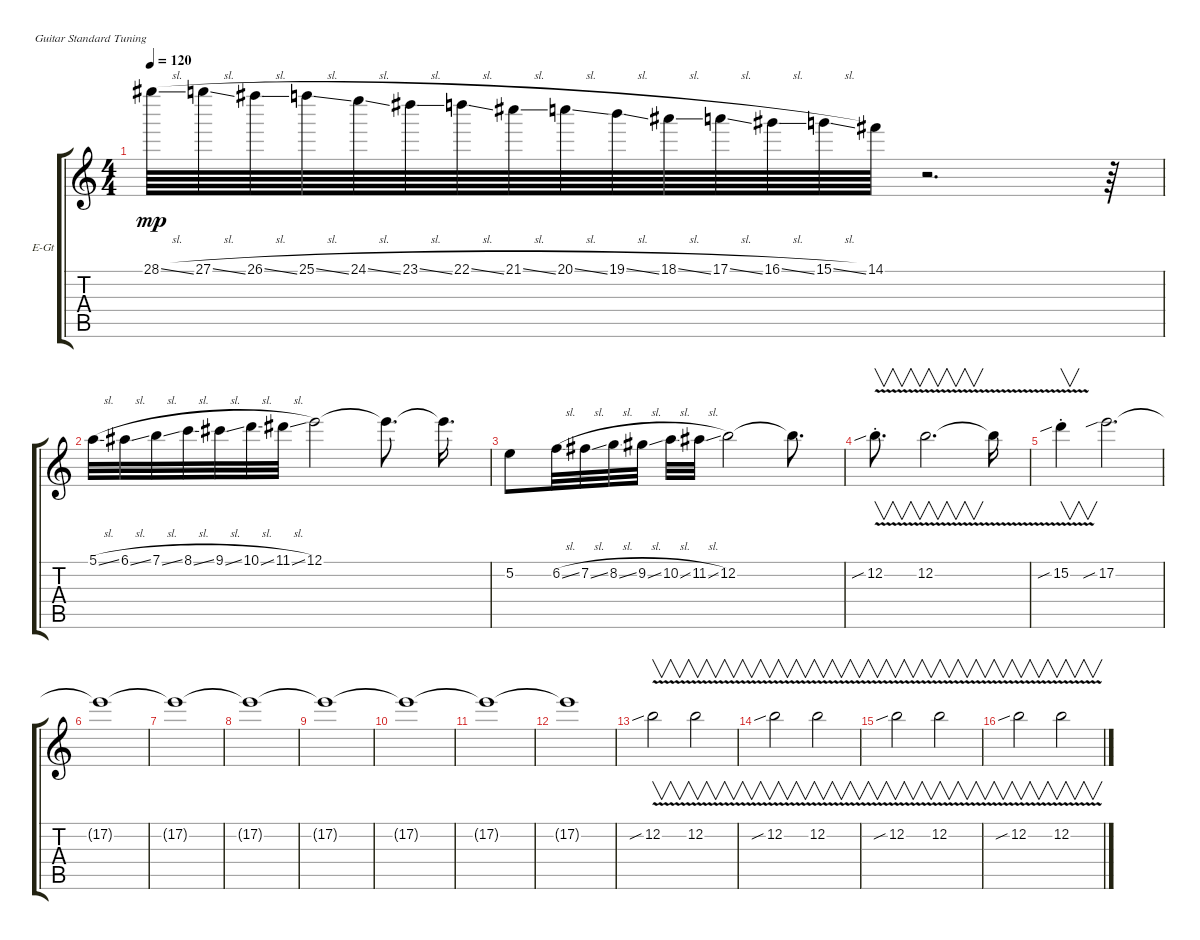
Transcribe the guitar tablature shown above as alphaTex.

\defaultSystemsLayout 4
\bracketExtendMode groupsimilarinstruments
\firstSystemTrackNameOrientation horizontal
\otherSystemsTrackNameOrientation horizontal
\track ("Slide Guitar" "E-Gt") {instrument overdrivenguitar}
\staff {score tabs}
\tuning (E4 B3 G3 D3 A2 E2)
\ts (4 4)
\tempo 120
\clef g2
\ks c
28.1{sl}.64{dy mp} 27.1{sl}.64 26.1{sl}.64 25.1{sl}.64 24.1{sl}.64 23.1{sl}.64 22.1{sl}.64 21.1{sl}.64 20.1{sl}.64 19.1{sl}.64 18.1{sl}.64 17.1{sl}.64 16.1{sl}.64 15.1{sl}.64 14.1.64 r.2{d} r.64 |
5.1{sl}.32 6.1{sl}.32 7.1{sl}.32 8.1{sl}.32 9.1{sl}.32 10.1{sl}.32 11.1{sl}.32 12.1.2 12.1{t}.8{d} 12.1{t}.16{d} |
5.2.8 6.2{sl}.32 7.2{sl}.32 8.2{sl}.32 9.2{sl}.32 10.2{sl}.32 11.2{sl}.32 12.2.2 12.2{t}.8{d} |
12.2{v sib st}.8{v d} 12.2{v}.2{v d} 12.2{t}.16 |
15.2{v sib st}.4{v} 17.2{sib}.2{d} |
17.2{t}.1 |
17.2{t}.1 |
17.2{t}.1 |
17.2{t}.1 |
17.2{t}.1 |
17.2{t}.1 |
17.2{t}.1 |
12.2{v sib}.2{v} 12.2{v}.2{v} |
12.2{v sib}.2{v} 12.2{v}.2{v} |
12.2{v sib}.2{v} 12.2{v}.2{v} |
12.2{v sib}.2{v} 12.2{v}.2{v}
